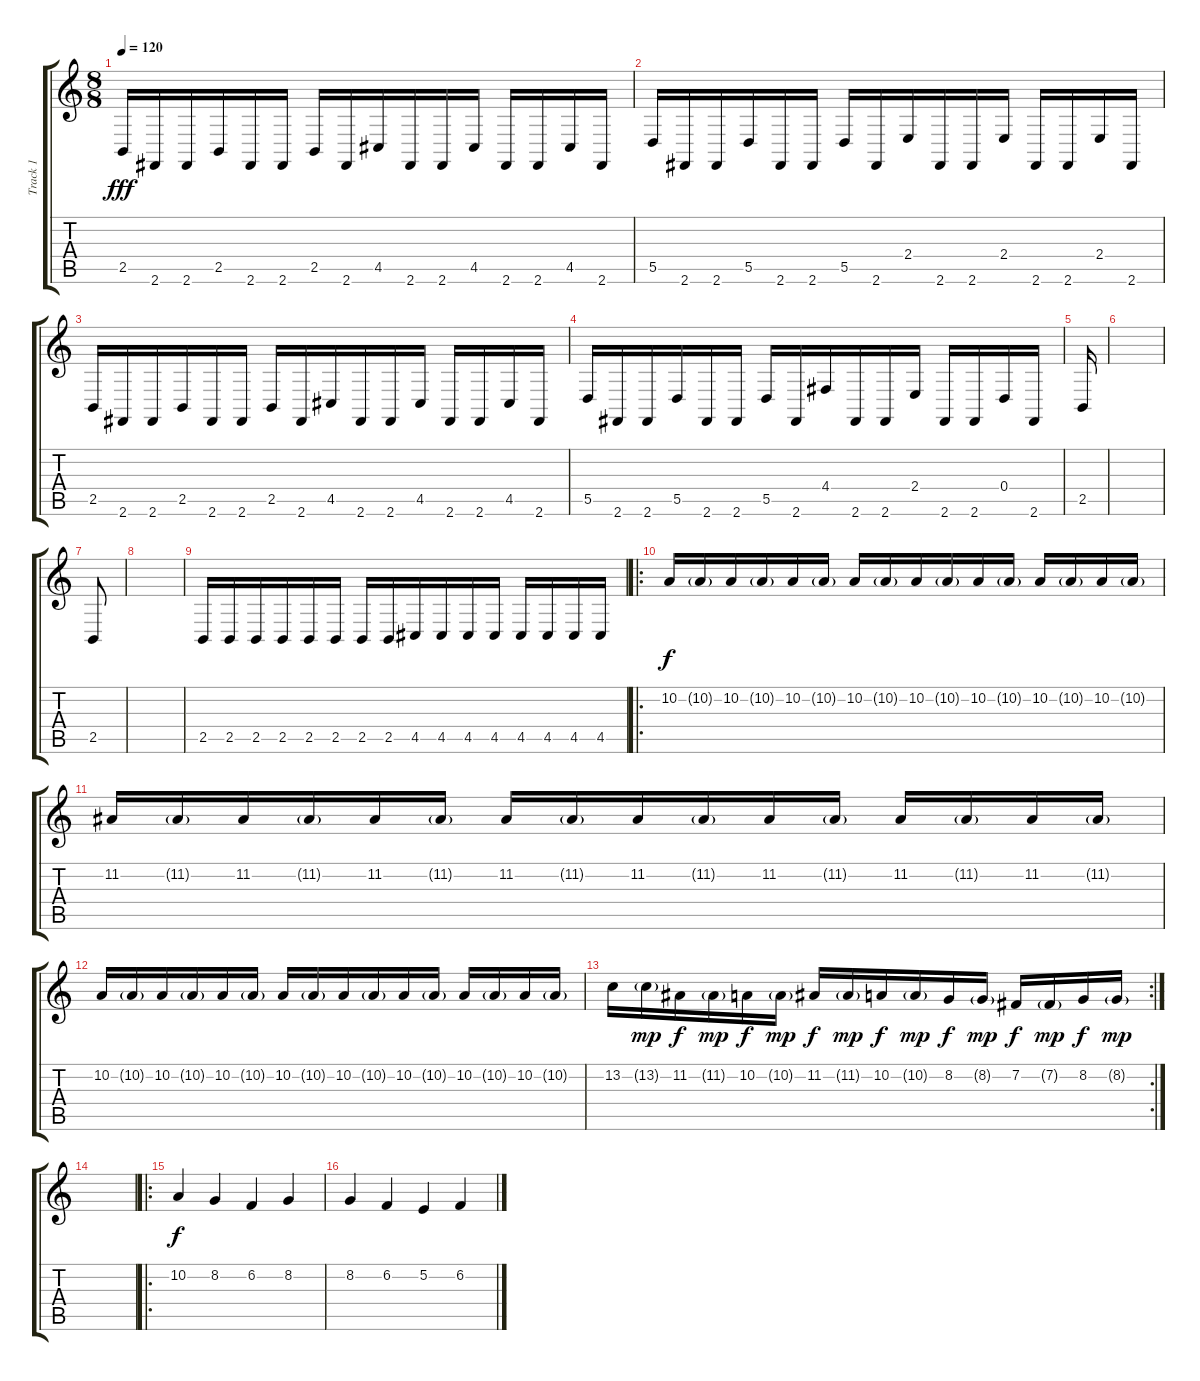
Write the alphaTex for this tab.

\track ("Track 1" "Track 1") {instrument lead1square}
\staff {score tabs}
\tuning (E4 B3 G3 D3 A2 E2) {hide}
\ts (8 8)
\tempo 120
\clef g2
\ks c
2.5.16{dy fff} 2.6.16 2.6.16 2.5.16 2.6.16 2.6.16 2.5.16 2.6.16 4.5.16 2.6.16 2.6.16 4.5.16 2.6.16 2.6.16 4.5.16 2.6.16 |
5.5.16 2.6.16 2.6.16 5.5.16 2.6.16 2.6.16 5.5.16 2.6.16 2.4.16 2.6.16 2.6.16 2.4.16 2.6.16 2.6.16 2.4.16 2.6.16 |
2.5.16 2.6.16 2.6.16 2.5.16 2.6.16 2.6.16 2.5.16 2.6.16 4.5.16 2.6.16 2.6.16 4.5.16 2.6.16 2.6.16 4.5.16 2.6.16 |
5.5.16 2.6.16 2.6.16 5.5.16 2.6.16 2.6.16 5.5.16 2.6.16 4.4.16 2.6.16 2.6.16 2.4.16 2.6.16 2.6.16 0.4.16 2.6.16 |
2.5.16 |
|
2.5.8 |
|
2.5.16 2.5.16 2.5.16 2.5.16 2.5.16 2.5.16 2.5.16 2.5.16 4.5.16 4.5.16 4.5.16 4.5.16 4.5.16 4.5.16 4.5.16 4.5.16 |
\ro
10.2.16{dy f} 10.2{g}.16 10.2.16 10.2{g}.16 10.2.16 10.2{g}.16 10.2.16 10.2{g}.16 10.2.16 10.2{g}.16 10.2.16 10.2{g}.16 10.2.16 10.2{g}.16 10.2.16 10.2{g}.16 |
11.2.16 11.2{g}.16 11.2.16 11.2{g}.16 11.2.16 11.2{g}.16 11.2.16 11.2{g}.16 11.2.16 11.2{g}.16 11.2.16 11.2{g}.16 11.2.16 11.2{g}.16 11.2.16 11.2{g}.16 |
10.2.16 10.2{g}.16 10.2.16 10.2{g}.16 10.2.16 10.2{g}.16 10.2.16 10.2{g}.16 10.2.16 10.2{g}.16 10.2.16 10.2{g}.16 10.2.16 10.2{g}.16 10.2.16 10.2{g}.16 |
\rc 2
13.2.16 13.2{g}.16{dy mp} 11.2.16{dy f} 11.2{g}.16{dy mp} 10.2.16{dy f} 10.2{g}.16{dy mp} 11.2.16{dy f} 11.2{g}.16{dy mp} 10.2.16{dy f} 10.2{g}.16{dy mp} 8.2.16{dy f} 8.2{g}.16{dy mp} 7.2.16{dy f} 7.2{g}.16{dy mp} 8.2.16{dy f} 8.2{g}.16{dy mp} |
|
\ro
10.2.4{dy f} 8.2.4 6.2.4 8.2.4 |
8.2.4 6.2.4 5.2.4 6.2.4
